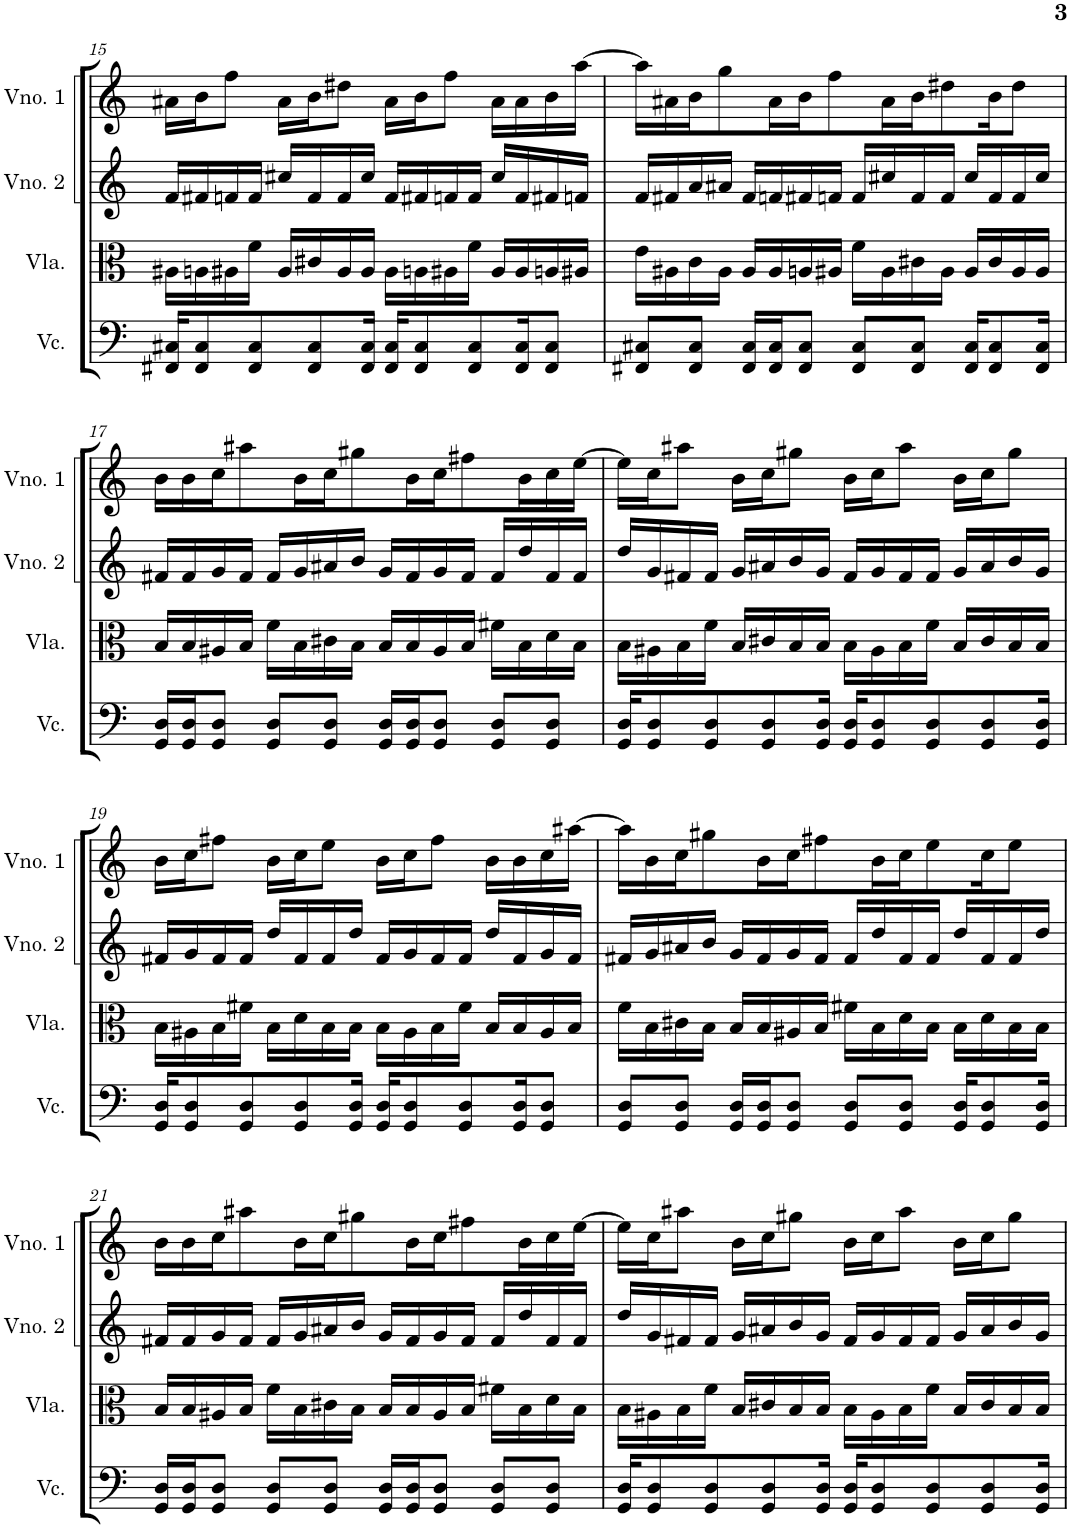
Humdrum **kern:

**kern	**kern	**kern	**kern
*part4	*part3	*part2	*part1
*staff4	*staff3	*staff2	*staff1
*I"Violoncelo	*I"Viola	*I"Violino 2	*I"Violino 1
*I'Vc.	*I'Vla.	*I'Vno. 2	*I'Vno. 1
!!LO:PB:g=z
*clefF4	*clefC3	*clefG2	*clefG2
*k[]	*k[]	*k[]	*k[]
*M4/4	*M4/4	*M4/4	*M4/4
=15	=15	=15	=15
16FF#X/ 16C#X/KL	16A#X\LL	16f/LL	16a#X\LL
8FF#/ 8C#/	16An\	16f#X/	16b\J
.	16A#X\	16fn/	8ff\J
8FF#/ 8C#/	16f\JJ	16f/JJ	.
.	16A#/LL	16cc#X/LL	16a#\LL
8FF#/ 8C#/	16c#X/	16f/	16b\J
.	16A#/	16f/	8dd#X\J
16FF#/ 16C#/Jk	16A#/JJ	16cc#/JJ	.
16FF#/ 16C#/KL	16A#\LL	16f/LL	16a#\LL
8FF#/ 8C#/	16An\	16f#X/	16b\J
.	16A#X\	16fn/	8ff\J
8FF#/ 8C#/	16f\JJ	16f/JJ	.
.	16A#/LL	16cc#/LL	16a#\LL
16FF#/ 16C#/K	16A#/	16f/	16a#\
8FF#/ 8C#/J	16An/	16f#X/	16b\
.	16A#X/JJ	16fn/JJ	[16aa\JJ
=16	=16	=16	=16
8FF#X/ 8C#X/L	16e\LL	16f/LL	16aa\LL]
.	16A#X\	16f#X/	16a#X\
8FF#/ 8C#/J	16c\	16a/	16b\J
.	16A#\JJ	16a#X/JJ	8gg\
16FF#/ 16C#/LL	16A#/LL	16f#/LL	.
16FF#/ 16C#/J	16A#/	16fn/	16a#\L
8FF#/ 8C#/J	16An/	16f#X/	16b\J
.	16A#X/JJ	16fn/JJ	8ff\
8FF#/ 8C#/L	16f\LL	16f/LL	.
.	16A#\	16cc#X/	16a#\L
8FF#/ 8C#/J	16c#X\	16f/	16b\J
.	16A#\JJ	16f/JJ	8dd#X\
16FF#/ 16C#/KL	16A#/LL	16cc#/LL	.
8FF#/ 8C#/	16c#/	16f/	16b\K
.	16A#/	16f/	8dd#\J
16FF#/ 16C#/Jk	16A#/JJ	16cc#/JJ	.
!!LO:LB:g=z
=17	=17	=17	=17
16GG/ 16D/LL	16B/LL	16f#X/LL	16b\LL
16GG/ 16D/J	16B/	16f#/	16b\
8GG/ 8D/J	16A#X/	16g/	16cc\J
.	16B/JJ	16f#/JJ	8aa#X\
8GG/ 8D/L	16f\LL	16f#/LL	.
.	16B\	16g/	16b\L
8GG/ 8D/J	16c#X\	16a#X/	16cc\J
.	16B\JJ	16b/JJ	8gg#X\
16GG/ 16D/LL	16B/LL	16g/LL	.
16GG/ 16D/J	16B/	16f#/	16b\L
8GG/ 8D/J	16A#/	16g/	16cc\J
.	16B/JJ	16f#/JJ	8ff#X\
8GG/ 8D/L	16f#X\LL	16f#/LL	.
.	16B\	16dd/	16b\L
8GG/ 8D/J	16d\	16f#/	16cc\
.	16B\JJ	16f#/JJ	[16ee\JJ
=18	=18	=18	=18
16GG/ 16D/KL	16B\LL	16dd/LL	16ee\LL]
8GG/ 8D/	16A#X\	16g/	16cc\J
.	16B\	16f#X/	8aa#X\J
8GG/ 8D/	16f\JJ	16f#/JJ	.
.	16B/LL	16g/LL	16b\LL
8GG/ 8D/	16c#X/	16a#X/	16cc\J
.	16B/	16b/	8gg#X\J
16GG/ 16D/Jk	16B/JJ	16g/JJ	.
16GG/ 16D/KL	16B\LL	16f#/LL	16b\LL
8GG/ 8D/	16A#\	16g/	16cc\J
.	16B\	16f#/	8aa#\J
8GG/ 8D/	16f\JJ	16f#/JJ	.
.	16B/LL	16g/LL	16b\LL
8GG/ 8D/	16c#/	16a#/	16cc\J
.	16B/	16b/	8gg#\J
16GG/ 16D/Jk	16B/JJ	16g/JJ	.
!!LO:LB:g=z
=19	=19	=19	=19
16GG/ 16D/KL	16B\LL	16f#X/LL	16b\LL
8GG/ 8D/	16A#X\	16g/	16cc\J
.	16B\	16f#/	8ff#X\J
8GG/ 8D/	16f#X\JJ	16f#/JJ	.
.	16B\LL	16dd/LL	16b\LL
8GG/ 8D/	16d\	16f#/	16cc\J
.	16B\	16f#/	8ee\J
16GG/ 16D/Jk	16B\JJ	16dd/JJ	.
16GG/ 16D/KL	16B\LL	16f#/LL	16b\LL
8GG/ 8D/	16A#\	16g/	16cc\J
.	16B\	16f#/	8ff#\J
8GG/ 8D/	16f#\JJ	16f#/JJ	.
.	16B/LL	16dd/LL	16b\LL
16GG/ 16D/K	16B/	16f#/	16b\
8GG/ 8D/J	16A#/	16g/	16cc\
.	16B/JJ	16f#/JJ	[16aa#X\JJ
=20	=20	=20	=20
8GG/ 8D/L	16f\LL	16f#X/LL	16aa#\LL]
.	16B\	16g/	16b\
8GG/ 8D/J	16c#X\	16a#X/	16cc\J
.	16B\JJ	16b/JJ	8gg#X\
16GG/ 16D/LL	16B/LL	16g/LL	.
16GG/ 16D/J	16B/	16f#/	16b\L
8GG/ 8D/J	16A#X/	16g/	16cc\J
.	16B/JJ	16f#/JJ	8ff#X\
8GG/ 8D/L	16f#X\LL	16f#/LL	.
.	16B\	16dd/	16b\L
8GG/ 8D/J	16d\	16f#/	16cc\J
.	16B\JJ	16f#/JJ	8ee\
16GG/ 16D/KL	16B\LL	16dd/LL	.
8GG/ 8D/	16d\	16f#/	16cc\K
.	16B\	16f#/	8ee\J
16GG/ 16D/Jk	16B\JJ	16dd/JJ	.
!!LO:LB:g=z
=21	=21	=21	=21
16GG/ 16D/LL	16B/LL	16f#X/LL	16b\LL
16GG/ 16D/J	16B/	16f#/	16b\
8GG/ 8D/J	16A#X/	16g/	16cc\J
.	16B/JJ	16f#/JJ	8aa#X\
8GG/ 8D/L	16f\LL	16f#/LL	.
.	16B\	16g/	16b\L
8GG/ 8D/J	16c#X\	16a#X/	16cc\J
.	16B\JJ	16b/JJ	8gg#X\
16GG/ 16D/LL	16B/LL	16g/LL	.
16GG/ 16D/J	16B/	16f#/	16b\L
8GG/ 8D/J	16A#/	16g/	16cc\J
.	16B/JJ	16f#/JJ	8ff#X\
8GG/ 8D/L	16f#X\LL	16f#/LL	.
.	16B\	16dd/	16b\L
8GG/ 8D/J	16d\	16f#/	16cc\
.	16B\JJ	16f#/JJ	[16ee\JJ
=22	=22	=22	=22
16GG/ 16D/KL	16B\LL	16dd/LL	16ee\LL]
8GG/ 8D/	16A#X\	16g/	16cc\J
.	16B\	16f#X/	8aa#X\J
8GG/ 8D/	16f\JJ	16f#/JJ	.
.	16B/LL	16g/LL	16b\LL
8GG/ 8D/	16c#X/	16a#X/	16cc\J
.	16B/	16b/	8gg#X\J
16GG/ 16D/Jk	16B/JJ	16g/JJ	.
16GG/ 16D/KL	16B\LL	16f#/LL	16b\LL
8GG/ 8D/	16A#\	16g/	16cc\J
.	16B\	16f#/	8aa#\J
8GG/ 8D/	16f\JJ	16f#/JJ	.
.	16B/LL	16g/LL	16b\LL
8GG/ 8D/	16c#/	16a#/	16cc\J
.	16B/	16b/	8gg#\J
16GG/ 16D/Jk	16B/JJ	16g/JJ	.
=	=	=	=
*-	*-	*-	*-
